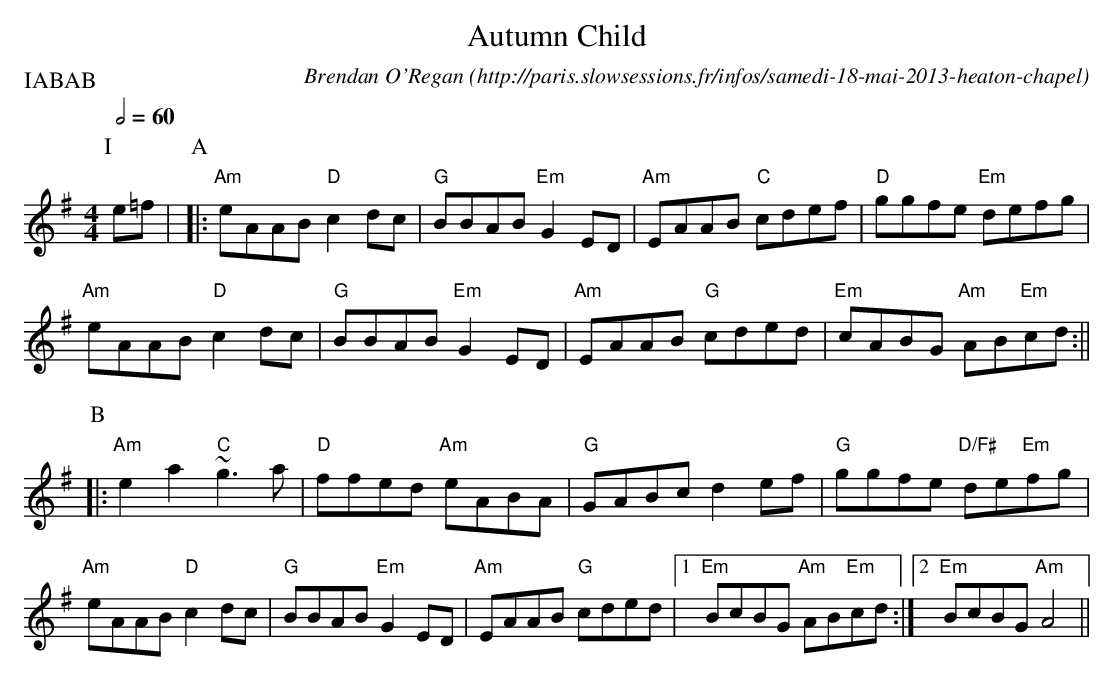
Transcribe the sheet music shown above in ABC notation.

X:1
T:Autumn Child
O:http://paris.slowsessions.fr/infos/samedi-18-mai-2013-heaton-chapel
O:Ireland
C:Brendan O'Regan
M:4/4
L:1/8
Q:1/2=60
P:IABAB
K:Ador
P:I
e=f|\
P:A
|:"Am"eAAB "D"c2dc|"G"BBAB "Em"G2ED|"Am"EAAB "C"cdef|"D"ggfe "Em"defg|
  "Am"eAAB "D"c2dc|"G"BBAB "Em"G2ED|"Am"EAAB "G"cded|"Em"cABG "Am"AB"Em"cd:||
P:B
|:"Am"e2a2 "C"~g3a|"D"ffed "Am"eABA|"G"GABc     d2ef|"G"ggfe "D/F#"de"Em"fg|
  "Am"eAAB "D"c2dc|"G"BBAB "Em"G2ED|"Am"EAAB "G"cded|1"Em"BcBG "Am"AB"Em"cd:|2"Em"BcBG "Am"A4||
